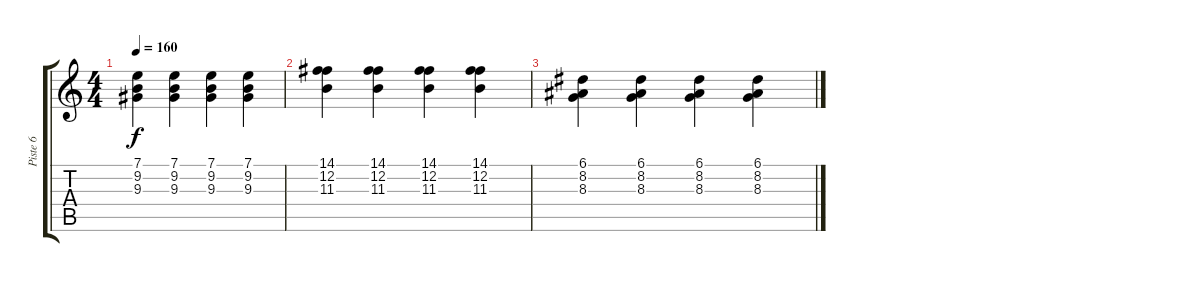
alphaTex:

\track ("Piste 6" "Piste 6") {instrument brightacousticpiano}
\staff {score tabs}
\tuning (E4 B3 G4 D4 A3 E3) {hide}
\ts (4 4)
\tempo 160
\clef g2
\ks c
(7.1 9.2 9.3).4{dy f} (7.1 9.2 9.3).4 (7.1 9.2 9.3).4 (7.1 9.2 9.3).4 |
(14.1 12.2 11.3).4 (14.1 12.2 11.3).4 (14.1 12.2 11.3).4 (14.1 12.2 11.3).4 |
(6.1 8.2 8.3).4 (6.1 8.2 8.3).4 (6.1 8.2 8.3).4 (6.1 8.2 8.3).4
